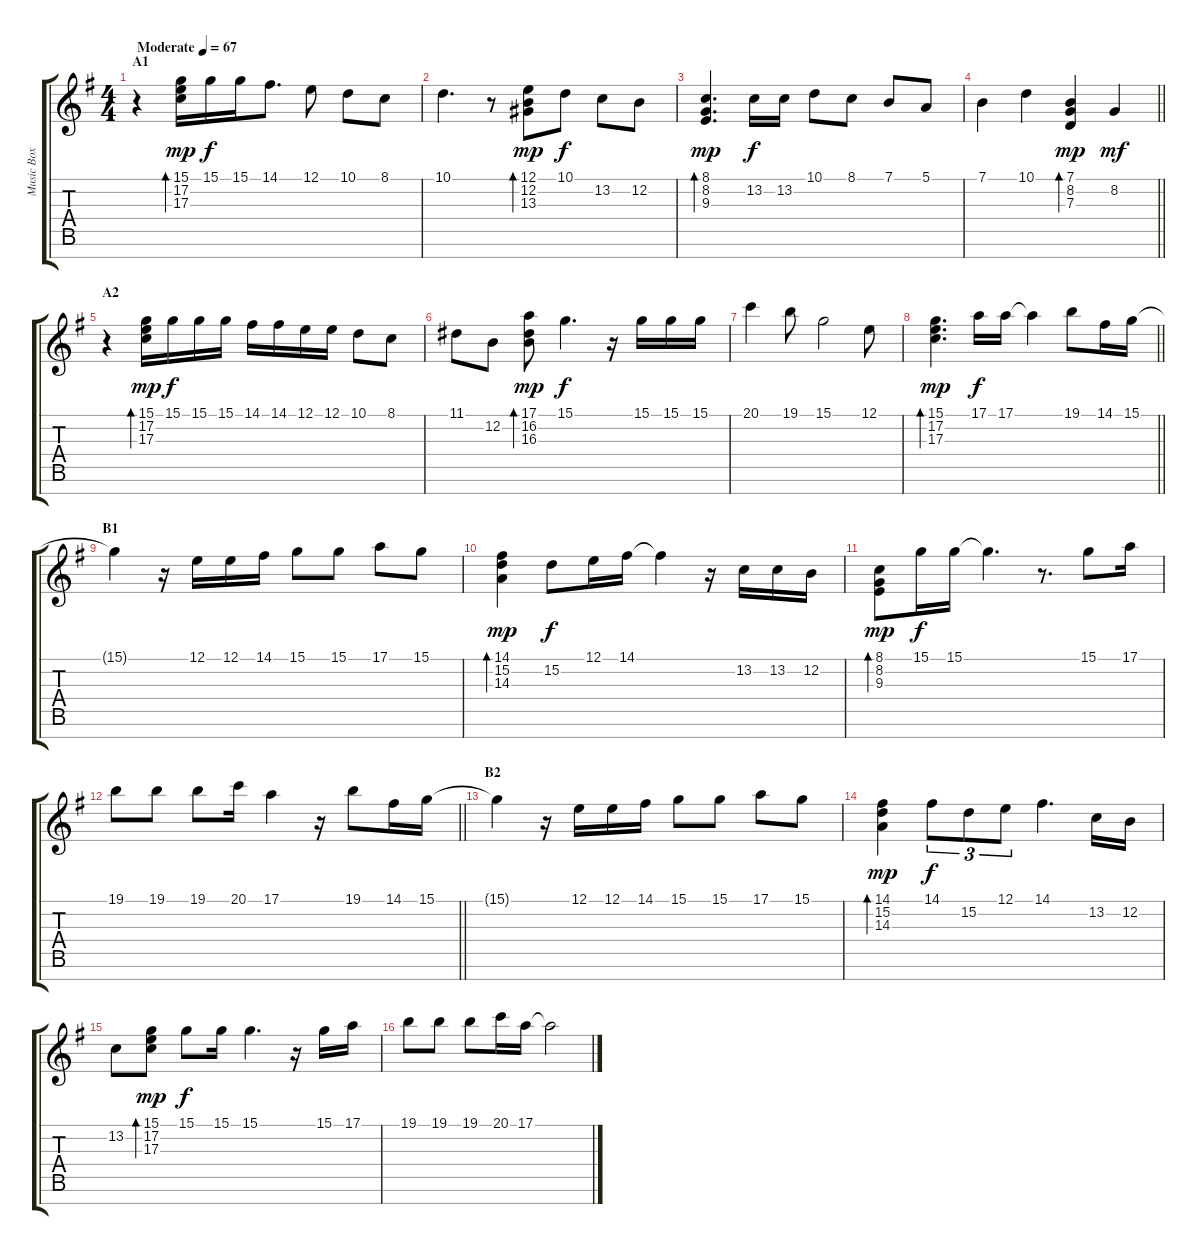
\track ("Music Box 1" "Music Box ") {instrument musicbox}
\staff {score tabs}
\tuning (E4 B3 G3 D3 A2 E2 B1) {hide}
\ts (4 4)
\section ("" "A1")
\tempo (67 "Moderate")
\clef g2
\ks g
r.4{dy mp instrument musicbox} (15.1 17.2 17.3).16{bd 120} 15.1.16{dy f} 15.1.16 14.1.8{d} 12.1.8 10.1.8 8.1.8 |
10.1.4{d} r.8 (12.1 12.2 13.3).8{bd 120 dy mp} 10.1.8{dy f} 13.2.8 12.2.8 |
(8.1 8.2 9.3).4{d bd 120 dy mp} 13.2.16{dy f} 13.2.16 10.1.8 8.1.8 7.1.8 5.1.8 |
\barLineRight lightlight
7.1.4 10.1.4 (7.1 8.2 7.3).4{bd 120 dy mp} 8.2.4{dy mf} |
\section ("" "A2")
r.4 (15.1 17.2 17.3).16{bd 120 dy mp} 15.1.16{dy f} 15.1.16 15.1.16 14.1.16 14.1.16 12.1.16 12.1.16 10.1.8 8.1.8 |
11.1.8 12.2.8 (17.1 16.2 16.3).8{bd 120 dy mp} 15.1.4{d dy f} r.16 15.1.16 15.1.16 15.1.16 |
20.1.4 19.1.8 15.1.2 12.1.8 |
\barLineRight lightlight
(15.1 17.2 17.3).4{d bd 120 dy mp} 17.1.16{dy f} 17.1.16 17.1{t}.4 19.1.8 14.1.16 15.1.16 |
\section ("" "B1")
15.1{t}.4 r.16 12.1.16 12.1.16 14.1.16 15.1.8 15.1.8 17.1.8 15.1.8 |
(14.1 15.2 14.3).4{bd 120 dy mp} 15.2.8{dy f} 12.1.16 14.1.16 14.1{t}.4 r.16 13.2.16 13.2.16 12.2.16 |
(8.1 8.2 9.3).8{bd 120 dy mp} 15.1.16{dy f} 15.1.16 15.1{t}.4{d} r.8{d} 15.1.8 17.1.16 |
\barLineRight lightlight
19.1.8 19.1.8 19.1.8 20.1.16 17.1.4 r.16 19.1.8 14.1.16 15.1.16 |
\section ("" "B2")
15.1{t}.4 r.16 12.1.16 12.1.16 14.1.16 15.1.8 15.1.8 17.1.8 15.1.8 |
(14.1 15.2 14.3).4{bd 120 dy mp} 14.1.8{tu (3 2) dy f} 15.2.8{tu (3 2)} 12.1.8{tu (3 2)} 14.1.4{d} 13.2.16 12.2.16 |
13.2.8 (15.1 17.2 17.3).8{bd 60 dy mp} 15.1.8{dy f} 15.1.16 15.1.4{d} r.16 15.1.16 17.1.16 |
19.1.8 19.1.8 19.1.8 20.1.16 17.1.16 17.1{t}.2
